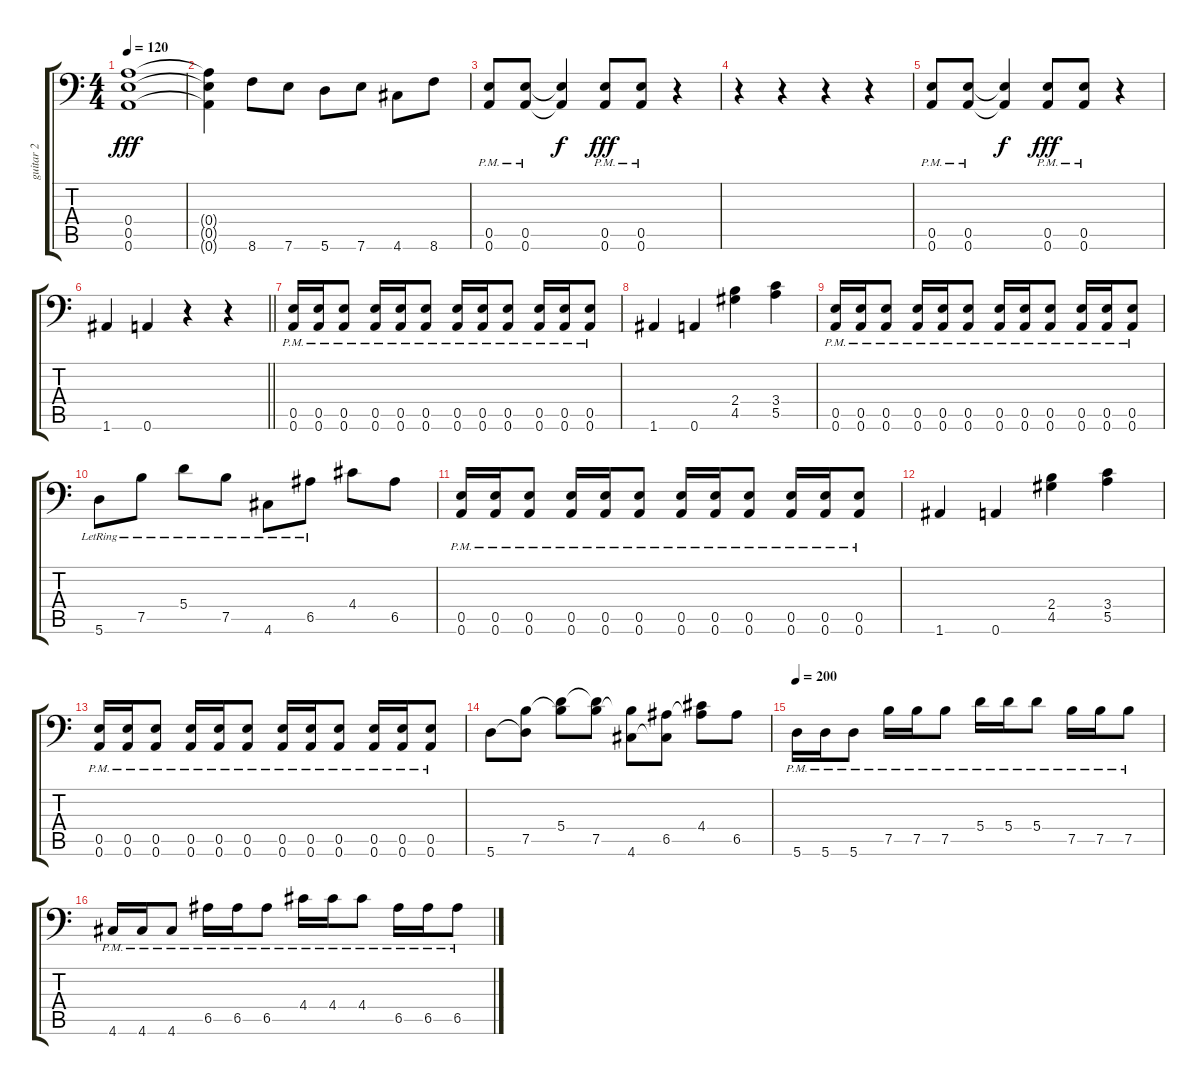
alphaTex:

\track ("guitar 2" "guitar 2") {instrument distortionguitar}
\staff {score tabs}
\tuning (B3 Gb3 D3 A2 E2 A1) {hide}
\ts (4 4)
\tempo 120
\clef f4
\ks c
(0.4{t} 0.5{t} 0.6{t}).1{dy fff} |
(0.4{t} 0.5{t} 0.6{t}).4 8.6.8 7.6.8 5.6.8 7.6.8 4.6.8 8.6.8 |
(0.5{pm} 0.6{pm}).8 (0.5{pm} 0.6{pm}).8 (0.5{t} 0.6{t}).4{dy f} (0.5{pm} 0.6{pm}).8{dy fff} (0.5{pm} 0.6{pm}).8 r.4 |
r.4 r.4 r.4 r.4 |
(0.5{pm} 0.6{pm}).8 (0.5{pm} 0.6{pm}).8 (0.5{t} 0.6{t}).4{dy f} (0.5{pm} 0.6{pm}).8{dy fff} (0.5{pm} 0.6{pm}).8 r.4 |
\barLineRight lightlight
1.6.4 0.6.4 r.4 r.4 |
(0.5{pm} 0.6{pm}).16 (0.5{pm} 0.6{pm}).16 (0.5{pm} 0.6{pm}).8 (0.5{pm} 0.6{pm}).16 (0.5{pm} 0.6{pm}).16 (0.5{pm} 0.6{pm}).8 (0.5{pm} 0.6{pm}).16 (0.5{pm} 0.6{pm}).16 (0.5{pm} 0.6{pm}).8 (0.5{pm} 0.6{pm}).16 (0.5{pm} 0.6{pm}).16 (0.5{pm} 0.6{pm}).8 |
1.6.4 0.6.4 (2.4 4.5).4 (3.4 5.5).4 |
(0.5{pm} 0.6{pm}).16 (0.5{pm} 0.6{pm}).16 (0.5{pm} 0.6{pm}).8 (0.5{pm} 0.6{pm}).16 (0.5{pm} 0.6{pm}).16 (0.5{pm} 0.6{pm}).8 (0.5{pm} 0.6{pm}).16 (0.5{pm} 0.6{pm}).16 (0.5{pm} 0.6{pm}).8 (0.5{pm} 0.6{pm}).16 (0.5{pm} 0.6{pm}).16 (0.5{pm} 0.6{pm}).8 |
5.6{lr}.8 7.5{lr}.8 5.4{lr}.8 7.5{lr}.8 4.6{lr}.8 6.5{lr}.8 4.4.8 6.5.8 |
(0.5{pm} 0.6{pm}).16 (0.5{pm} 0.6{pm}).16 (0.5{pm} 0.6{pm}).8 (0.5{pm} 0.6{pm}).16 (0.5{pm} 0.6{pm}).16 (0.5{pm} 0.6{pm}).8 (0.5{pm} 0.6{pm}).16 (0.5{pm} 0.6{pm}).16 (0.5{pm} 0.6{pm}).8 (0.5{pm} 0.6{pm}).16 (0.5{pm} 0.6{pm}).16 (0.5{pm} 0.6{pm}).8 |
1.6.4 0.6.4 (2.4 4.5).4 (3.4 5.5).4 |
(0.5{pm} 0.6{pm}).16 (0.5{pm} 0.6{pm}).16 (0.5{pm} 0.6{pm}).8 (0.5{pm} 0.6{pm}).16 (0.5{pm} 0.6{pm}).16 (0.5{pm} 0.6{pm}).8 (0.5{pm} 0.6{pm}).16 (0.5{pm} 0.6{pm}).16 (0.5{pm} 0.6{pm}).8 (0.5{pm} 0.6{pm}).16 (0.5{pm} 0.6{pm}).16 (0.5{pm} 0.6{pm}).8 |
5.6.8 (7.5 5.6{t}).8 (5.4 7.5{t}).8 (5.4{t} 7.5).8 (7.5{t} 4.6).8 (6.5 4.6{t}).8 (4.4 6.5{t}).8 6.5.8 |
\tempo 200
5.6{pm}.16 5.6{pm}.16 5.6{pm}.8 7.5{pm}.16 7.5{pm}.16 7.5{pm}.8 5.4{pm}.16 5.4{pm}.16 5.4{pm}.8 7.5{pm}.16 7.5{pm}.16 7.5{pm}.8 |
4.6{pm}.16 4.6{pm}.16 4.6{pm}.8 6.5{pm}.16 6.5{pm}.16 6.5{pm}.8 4.4{pm}.16 4.4{pm}.16 4.4{pm}.8 6.5{pm}.16 6.5{pm}.16 6.5{pm}.8
